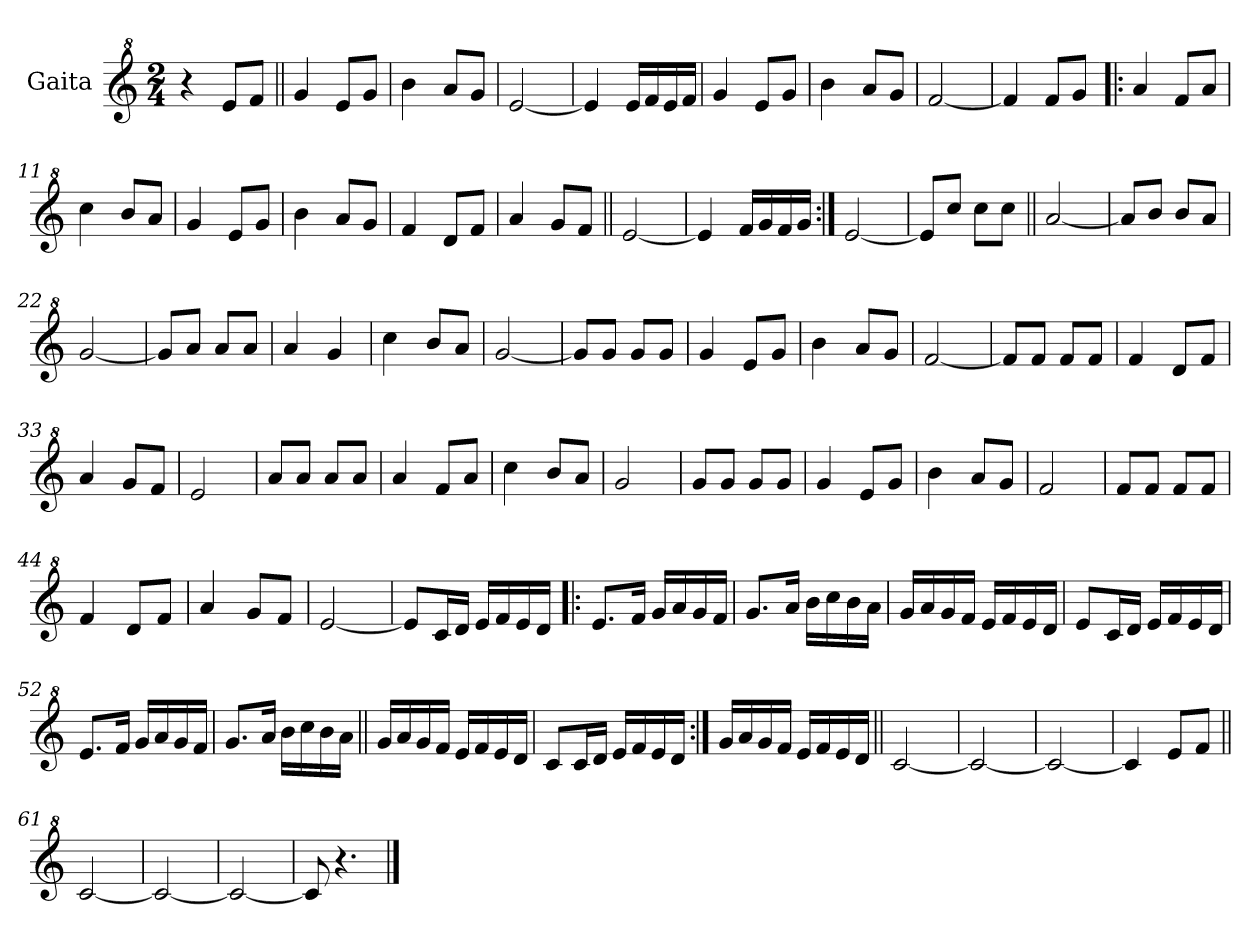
**kern
*part1
*staff1
*I"Gaita
*clefG^2
*k[]
*M2/4
*MM130
=1
4r
8ee/L
8ff/J
=2||
4gg/
8ee/L
8gg/J
=3
4bb\
8aa/L
8gg/J
=4
[2ee/
=5
4ee/]
16ee/LL
16ff/
16ee/
16ff/JJ
=6
4gg/
8ee/L
8gg/J
=7
4bb\
8aa/L
8gg/J
=8
[2ff/
=9
4ff/]
8ff/L
8gg/J
=10!|:
4aa/
8ff/L
8aa/J
=11
4ccc\
8bb/L
8aa/J
!!LO:LB:g=z
=12
4gg/
8ee/L
8gg/J
=13
4bb\
8aa/L
8gg/J
=14
4ff/
8dd/L
8ff/J
=15
4aa/
8gg/L
8ff/J
=16||
[2ee/
=17
4ee/]
16ff/LL
16gg/
16ff/
16gg/JJ
=18:|!
[2ee/
=19
8ee/L]
8ccc/J
8ccc\L
8ccc\J
=20||
[2aa/
=21
8aa/L]
8bb/J
8bb/L
8aa/J
=22
[2gg/
!!LO:LB:g=z
=23
8gg/L]
8aa/J
8aa/L
8aa/J
=24
4aa/
4gg/
=25
4ccc\
8bb/L
8aa/J
=26
[2gg/
=27
8gg/L]
8gg/J
8gg/L
8gg/J
=28
4gg/
8ee/L
8gg/J
=29
4bb\
8aa/L
8gg/J
=30
[2ff/
=31
8ff/L]
8ff/J
8ff/L
8ff/J
=32
4ff/
8dd/L
8ff/J
=33
4aa/
8gg/L
8ff/J
=34
2ee/
!!LO:LB:g=z
=35
8aa/L
8aa/J
8aa/L
8aa/J
=36
4aa/
8ff/L
8aa/J
=37
4ccc\
8bb/L
8aa/J
=38
2gg/
=39
8gg/L
8gg/J
8gg/L
8gg/J
=40
4gg/
8ee/L
8gg/J
=41
4bb\
8aa/L
8gg/J
=42
2ff/
=43
8ff/L
8ff/J
8ff/L
8ff/J
=44
4ff/
8dd/L
8ff/J
=45
4aa/
8gg/L
8ff/J
!!LO:LB:g=z
=46
[2ee/
=47
8ee/L]
16cc/L
16dd/JJ
16ee/LL
16ff/
16ee/
16dd/JJ
=48!|:
8.ee/L
16ff/Jk
16gg/LL
16aa/
16gg/
16ff/JJ
=49
8.gg/L
16aa/Jk
16bb\LL
16ccc\
16bb\
16aa\JJ
=50
16gg/LL
16aa/
16gg/
16ff/JJ
16ee/LL
16ff/
16ee/
16dd/JJ
=51
8ee/L
16cc/L
16dd/JJ
16ee/LL
16ff/
16ee/
16dd/JJ
!!LO:LB:g=z
=52
8.ee/L
16ff/Jk
16gg/LL
16aa/
16gg/
16ff/JJ
=53
8.gg/L
16aa/Jk
16bb\LL
16ccc\
16bb\
16aa\JJ
=54||
16gg/LL
16aa/
16gg/
16ff/JJ
16ee/LL
16ff/
16ee/
16dd/JJ
=55
8cc/L
16cc/L
16dd/JJ
16ee/LL
16ff/
16ee/
16dd/JJ
=56:|!
16gg/LL
16aa/
16gg/
16ff/JJ
16ee/LL
16ff/
16ee/
16dd/JJ
=57||
[2cc/
=58
2cc/_
!!LO:LB:g=z
=59
2cc/_
=60
4cc/]
8ee/L
8ff/J
=61||
[2cc/
=62
2cc/_
=63
2cc/_
=64
8cc/]
4.r
==
*-
